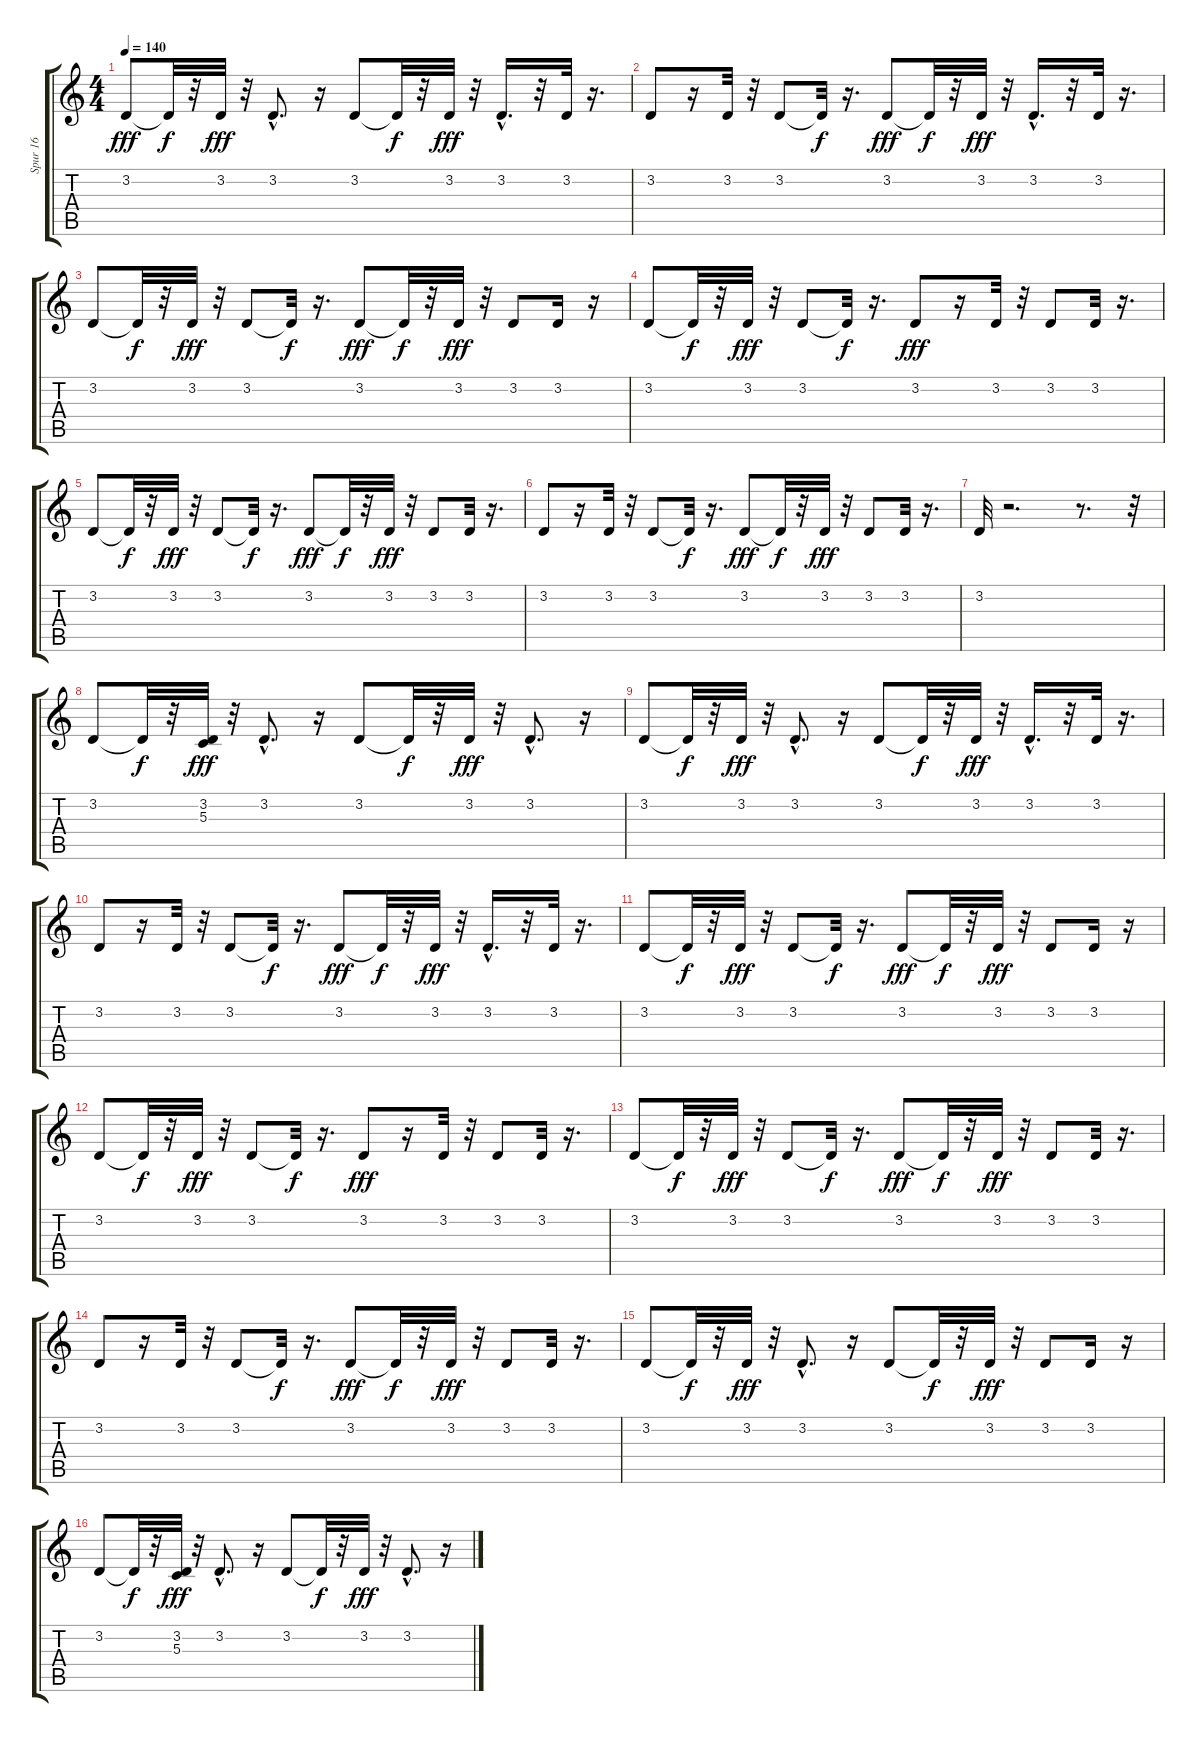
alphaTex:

\track ("Spur 16" "Spur 16") {instrument synthdrum}
\staff {score tabs}
\tuning (E4 B3 G3 D3 A2 E2) {hide}
\ts (4 4)
\tempo 140
\clef g2
\ks c
3.2.8{dy fff} 3.2{t}.32{dy f} r.32 3.2.32{dy fff} r.32 3.2{hac}.8{d} r.16 3.2.8 3.2{t}.32{dy f} r.32 3.2.32{dy fff} r.32 3.2{hac}.16{d} r.32 3.2.32 r.16{d} |
3.2.8 r.16 3.2.32 r.32 3.2.8 3.2{t}.32{dy f} r.16{d} 3.2.8{dy fff} 3.2{t}.32{dy f} r.32 3.2.32{dy fff} r.32 3.2{hac}.16{d} r.32 3.2.32 r.16{d} |
3.2.8 3.2{t}.32{dy f} r.32 3.2.32{dy fff} r.32 3.2.8 3.2{t}.32{dy f} r.16{d} 3.2.8{dy fff} 3.2{t}.32{dy f} r.32 3.2.32{dy fff} r.32 3.2.8 3.2.16 r.16 |
3.2.8 3.2{t}.32{dy f} r.32 3.2.32{dy fff} r.32 3.2.8 3.2{t}.32{dy f} r.16{d} 3.2.8{dy fff} r.16 3.2.32 r.32 3.2.8 3.2.32 r.16{d} |
3.2.8 3.2{t}.32{dy f} r.32 3.2.32{dy fff} r.32 3.2.8 3.2{t}.32{dy f} r.16{d} 3.2.8{dy fff} 3.2{t}.32{dy f} r.32 3.2.32{dy fff} r.32 3.2.8 3.2.32 r.16{d} |
3.2.8 r.16 3.2.32 r.32 3.2.8 3.2{t}.32{dy f} r.16{d} 3.2.8{dy fff} 3.2{t}.32{dy f} r.32 3.2.32{dy fff} r.32 3.2.8 3.2.32 r.16{d} |
3.2.32 r.2{d} r.8{d} r.32 |
3.2.8 3.2{t}.32{dy f} r.32 (3.2 5.3).32{dy fff} r.32 3.2{hac}.8{d} r.16 3.2.8 3.2{t}.32{dy f} r.32 3.2.32{dy fff} r.32 3.2{hac}.8{d} r.16 |
3.2.8 3.2{t}.32{dy f} r.32 3.2.32{dy fff} r.32 3.2{hac}.8{d} r.16 3.2.8 3.2{t}.32{dy f} r.32 3.2.32{dy fff} r.32 3.2{hac}.16{d} r.32 3.2.32 r.16{d} |
3.2.8 r.16 3.2.32 r.32 3.2.8 3.2{t}.32{dy f} r.16{d} 3.2.8{dy fff} 3.2{t}.32{dy f} r.32 3.2.32{dy fff} r.32 3.2{hac}.16{d} r.32 3.2.32 r.16{d} |
3.2.8 3.2{t}.32{dy f} r.32 3.2.32{dy fff} r.32 3.2.8 3.2{t}.32{dy f} r.16{d} 3.2.8{dy fff} 3.2{t}.32{dy f} r.32 3.2.32{dy fff} r.32 3.2.8 3.2.16 r.16 |
3.2.8 3.2{t}.32{dy f} r.32 3.2.32{dy fff} r.32 3.2.8 3.2{t}.32{dy f} r.16{d} 3.2.8{dy fff} r.16 3.2.32 r.32 3.2.8 3.2.32 r.16{d} |
3.2.8 3.2{t}.32{dy f} r.32 3.2.32{dy fff} r.32 3.2.8 3.2{t}.32{dy f} r.16{d} 3.2.8{dy fff} 3.2{t}.32{dy f} r.32 3.2.32{dy fff} r.32 3.2.8 3.2.32 r.16{d} |
3.2.8 r.16 3.2.32 r.32 3.2.8 3.2{t}.32{dy f} r.16{d} 3.2.8{dy fff} 3.2{t}.32{dy f} r.32 3.2.32{dy fff} r.32 3.2.8 3.2.32 r.16{d} |
3.2.8 3.2{t}.32{dy f} r.32 3.2.32{dy fff} r.32 3.2{hac}.8{d} r.16 3.2.8 3.2{t}.32{dy f} r.32 3.2.32{dy fff} r.32 3.2.8 3.2.16 r.16 |
3.2.8 3.2{t}.32{dy f} r.32 (3.2 5.3).32{dy fff} r.32 3.2{hac}.8{d} r.16 3.2.8 3.2{t}.32{dy f} r.32 3.2.32{dy fff} r.32 3.2{hac}.8{d} r.16
